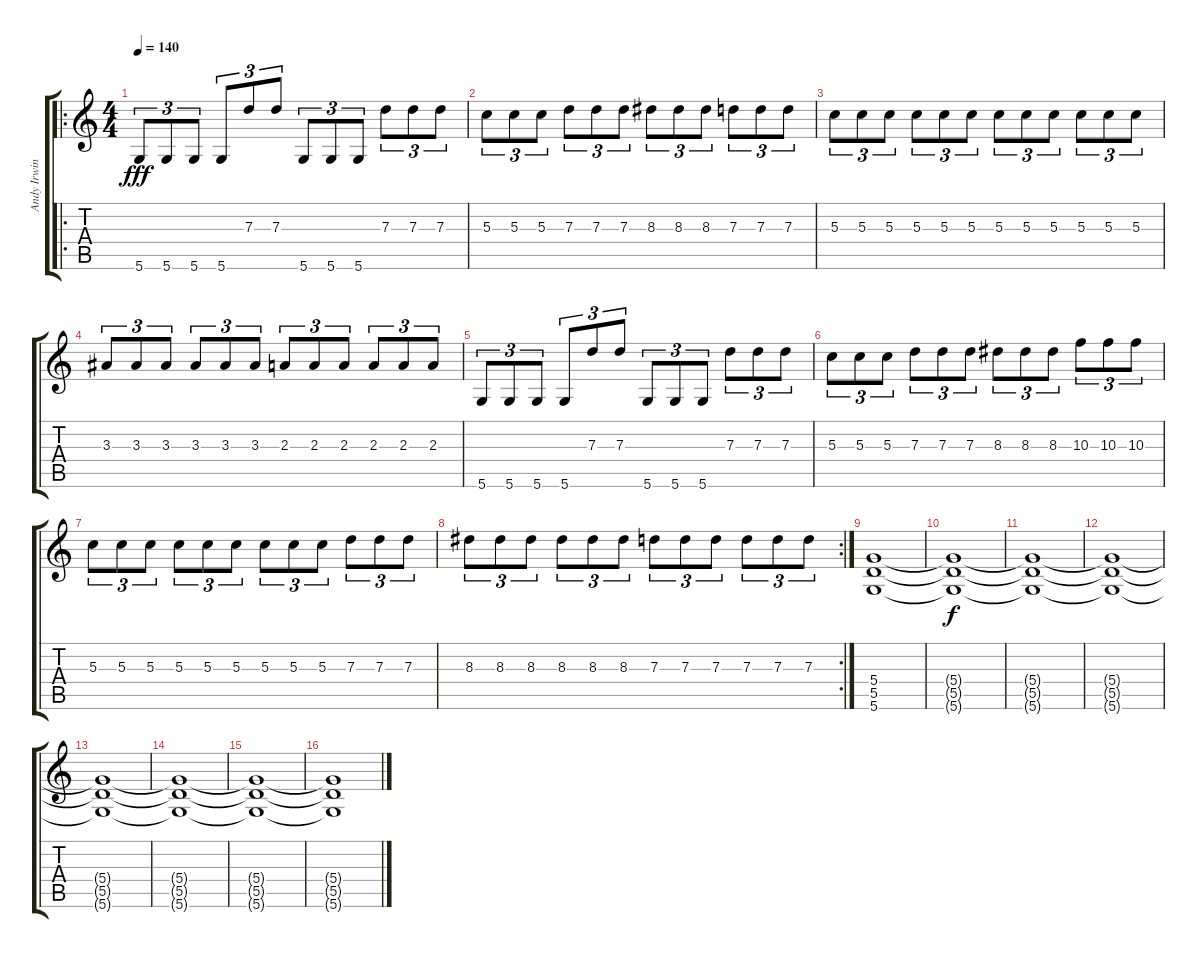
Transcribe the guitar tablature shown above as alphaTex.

\track ("Andy Irwin" "Andy Irwin") {instrument distortionguitar}
\staff {score tabs}
\tuning (E4 B3 G3 D3 A2 D2) {hide}
\ro
\ts (4 4)
\tempo 140
\clef g2
\ks c
5.6.8{tu (3 2) dy fff} 5.6.8{tu (3 2)} 5.6.8{tu (3 2)} 5.6.8{tu (3 2)} 7.3.8{tu (3 2)} 7.3.8{tu (3 2)} 5.6.8{tu (3 2)} 5.6.8{tu (3 2)} 5.6.8{tu (3 2)} 7.3.8{tu (3 2)} 7.3.8{tu (3 2)} 7.3.8{tu (3 2)} |
5.3.8{tu (3 2)} 5.3.8{tu (3 2)} 5.3.8{tu (3 2)} 7.3.8{tu (3 2)} 7.3.8{tu (3 2)} 7.3.8{tu (3 2)} 8.3.8{tu (3 2)} 8.3.8{tu (3 2)} 8.3.8{tu (3 2)} 7.3.8{tu (3 2)} 7.3.8{tu (3 2)} 7.3.8{tu (3 2)} |
5.3.8{tu (3 2)} 5.3.8{tu (3 2)} 5.3.8{tu (3 2)} 5.3.8{tu (3 2)} 5.3.8{tu (3 2)} 5.3.8{tu (3 2)} 5.3.8{tu (3 2)} 5.3.8{tu (3 2)} 5.3.8{tu (3 2)} 5.3.8{tu (3 2)} 5.3.8{tu (3 2)} 5.3.8{tu (3 2)} |
3.3.8{tu (3 2)} 3.3.8{tu (3 2)} 3.3.8{tu (3 2)} 3.3.8{tu (3 2)} 3.3.8{tu (3 2)} 3.3.8{tu (3 2)} 2.3.8{tu (3 2)} 2.3.8{tu (3 2)} 2.3.8{tu (3 2)} 2.3.8{tu (3 2)} 2.3.8{tu (3 2)} 2.3.8{tu (3 2)} |
5.6.8{tu (3 2)} 5.6.8{tu (3 2)} 5.6.8{tu (3 2)} 5.6.8{tu (3 2)} 7.3.8{tu (3 2)} 7.3.8{tu (3 2)} 5.6.8{tu (3 2)} 5.6.8{tu (3 2)} 5.6.8{tu (3 2)} 7.3.8{tu (3 2)} 7.3.8{tu (3 2)} 7.3.8{tu (3 2)} |
5.3.8{tu (3 2)} 5.3.8{tu (3 2)} 5.3.8{tu (3 2)} 7.3.8{tu (3 2)} 7.3.8{tu (3 2)} 7.3.8{tu (3 2)} 8.3.8{tu (3 2)} 8.3.8{tu (3 2)} 8.3.8{tu (3 2)} 10.3.8{tu (3 2)} 10.3.8{tu (3 2)} 10.3.8{tu (3 2)} |
5.3.8{tu (3 2)} 5.3.8{tu (3 2)} 5.3.8{tu (3 2)} 5.3.8{tu (3 2)} 5.3.8{tu (3 2)} 5.3.8{tu (3 2)} 5.3.8{tu (3 2)} 5.3.8{tu (3 2)} 5.3.8{tu (3 2)} 7.3.8{tu (3 2)} 7.3.8{tu (3 2)} 7.3.8{tu (3 2)} |
\rc 2
8.3.8{tu (3 2)} 8.3.8{tu (3 2)} 8.3.8{tu (3 2)} 8.3.8{tu (3 2)} 8.3.8{tu (3 2)} 8.3.8{tu (3 2)} 7.3.8{tu (3 2)} 7.3.8{tu (3 2)} 7.3.8{tu (3 2)} 7.3.8{tu (3 2)} 7.3.8{tu (3 2)} 7.3.8{tu (3 2)} |
(5.4 5.5 5.6).1 |
(5.4{t} 5.5{t} 5.6{t}).1{dy f} |
(5.4{t} 5.5{t} 5.6{t}).1 |
(5.4{t} 5.5{t} 5.6{t}).1 |
(5.4{t} 5.5{t} 5.6{t}).1 |
(5.4{t} 5.5{t} 5.6{t}).1 |
(5.4{t} 5.5{t} 5.6{t}).1 |
(5.4{t} 5.5{t} 5.6{t}).1
